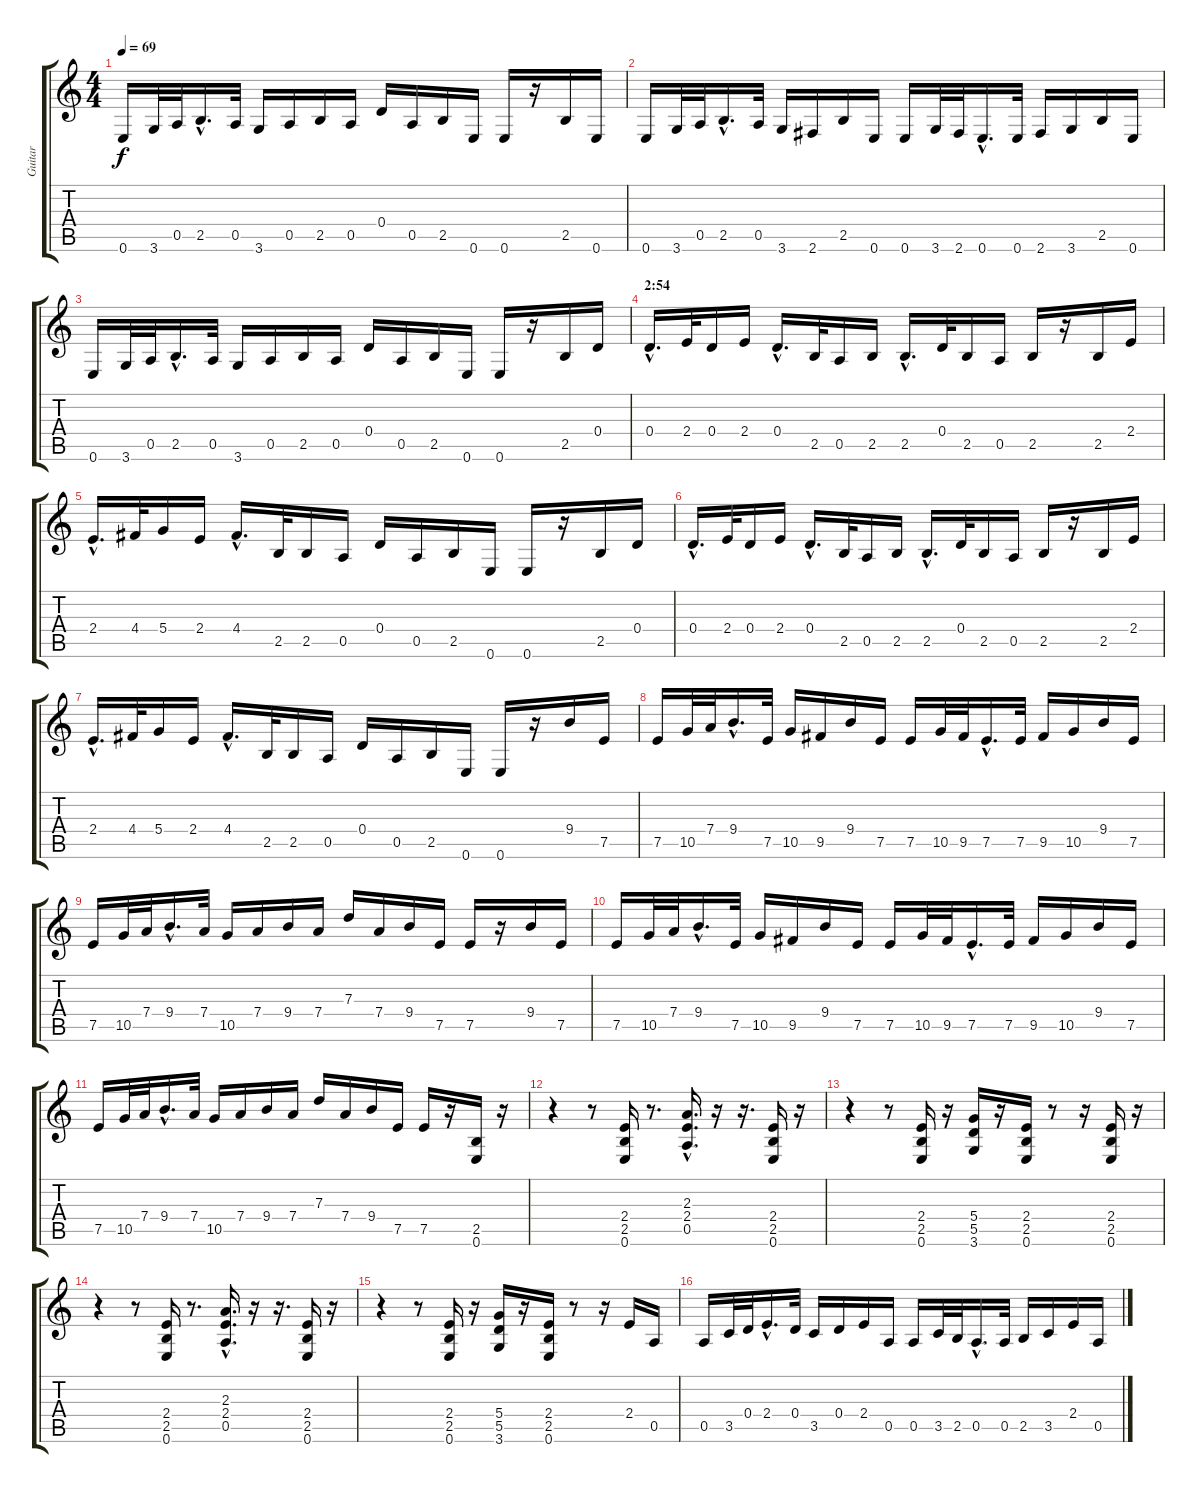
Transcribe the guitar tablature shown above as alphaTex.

\track ("Guitar" "Guitar") {instrument distortionguitar}
\staff {score tabs}
\tuning (E4 B3 G3 D3 A2 E2) {hide}
\ts (4 4)
\tempo 69
\clef g2
\ks c
0.6.16{dy f} 3.6.32 0.5.32 2.5{hac}.16{d} 0.5.32 3.6.16 0.5.16 2.5.16 0.5.16 0.4.16 0.5.16 2.5.16 0.6.16 0.6.16 r.16 2.5.16 0.6.16 |
0.6.16 3.6.32 0.5.32 2.5{hac}.16{d} 0.5.32 3.6.16 2.6.16 2.5.16 0.6.16 0.6.16 3.6.32 2.6.32 0.6{hac}.16{d} 0.6.32 2.6.16 3.6.16 2.5.16 0.6.16 |
0.6.16 3.6.32 0.5.32 2.5{hac}.16{d} 0.5.32 3.6.16 0.5.16 2.5.16 0.5.16 0.4.16 0.5.16 2.5.16 0.6.16 0.6.16 r.16 2.5.16 0.4.16 |
\section ("" "2:54")
0.4{hac}.16{d} 2.4.32 0.4.16 2.4.16 0.4{hac}.16{d} 2.5.32 0.5.16 2.5.16 2.5{hac}.16{d} 0.4.32 2.5.16 0.5.16 2.5.16 r.16 2.5.16 2.4.16 |
2.4{hac}.16{d} 4.4.32 5.4.16 2.4.16 4.4{hac}.16{d} 2.5.32 2.5.16 0.5.16 0.4.16 0.5.16 2.5.16 0.6.16 0.6.16 r.16 2.5.16 0.4.16 |
0.4{hac}.16{d} 2.4.32 0.4.16 2.4.16 0.4{hac}.16{d} 2.5.32 0.5.16 2.5.16 2.5{hac}.16{d} 0.4.32 2.5.16 0.5.16 2.5.16 r.16 2.5.16 2.4.16 |
2.4{hac}.16{d} 4.4.32 5.4.16 2.4.16 4.4{hac}.16{d} 2.5.32 2.5.16 0.5.16 0.4.16 0.5.16 2.5.16 0.6.16 0.6.16 r.16 9.4.16{volume 16 instrument distortionguitar} 7.5.16 |
7.5.16 10.5.32 7.4.32 9.4{hac}.16{d} 7.5.32 10.5.16 9.5.16 9.4.16 7.5.16 7.5.16 10.5.32 9.5.32 7.5{hac}.16{d} 7.5.32 9.5.16 10.5.16 9.4.16 7.5.16 |
7.5.16 10.5.32 7.4.32 9.4{hac}.16{d} 7.4.32 10.5.16 7.4.16 9.4.16 7.4.16 7.3.16 7.4.16 9.4.16 7.5.16 7.5.16 r.16 9.4.16 7.5.16 |
7.5.16 10.5.32 7.4.32 9.4{hac}.16{d} 7.5.32 10.5.16 9.5.16 9.4.16 7.5.16 7.5.16 10.5.32 9.5.32 7.5{hac}.16{d} 7.5.32 9.5.16 10.5.16 9.4.16 7.5.16 |
7.5.16 10.5.32 7.4.32 9.4{hac}.16{d} 7.4.32 10.5.16 7.4.16 9.4.16 7.4.16 7.3.16 7.4.16 9.4.16 7.5.16 7.5.16 r.16 (2.5 0.6).16{volume 16 instrument distortionguitar} r.16 |
r.4 r.8 (2.4 2.5 0.6).16 r.8{d} (2.3{hac} 2.4{hac} 0.5{hac}).16{d} r.16 r.16{d} (2.4 2.5 0.6).16 r.16 |
r.4 r.8 (2.4 2.5 0.6).16 r.16 (5.4 5.5 3.6).16 r.16 (2.4 2.5 0.6).16 r.8 r.16 (2.4 2.5 0.6).16 r.16 |
r.4 r.8 (2.4 2.5 0.6).16 r.8{d} (2.3{hac} 2.4{hac} 0.5{hac}).16{d} r.16 r.16{d} (2.4 2.5 0.6).16 r.16 |
r.4 r.8 (2.4 2.5 0.6).16 r.16 (5.4 5.5 3.6).16 r.16 (2.4 2.5 0.6).16 r.8 r.16 2.4.16{volume 16} 0.5.16 |
0.5.16 3.5.32 0.4.32 2.4{hac}.16{d} 0.4.32 3.5.16 0.4.16 2.4.16 0.5.16 0.5.16 3.5.32 2.5.32 0.5{hac}.16{d} 0.5.32 2.5.16 3.5.16 2.4.16 0.5.16
